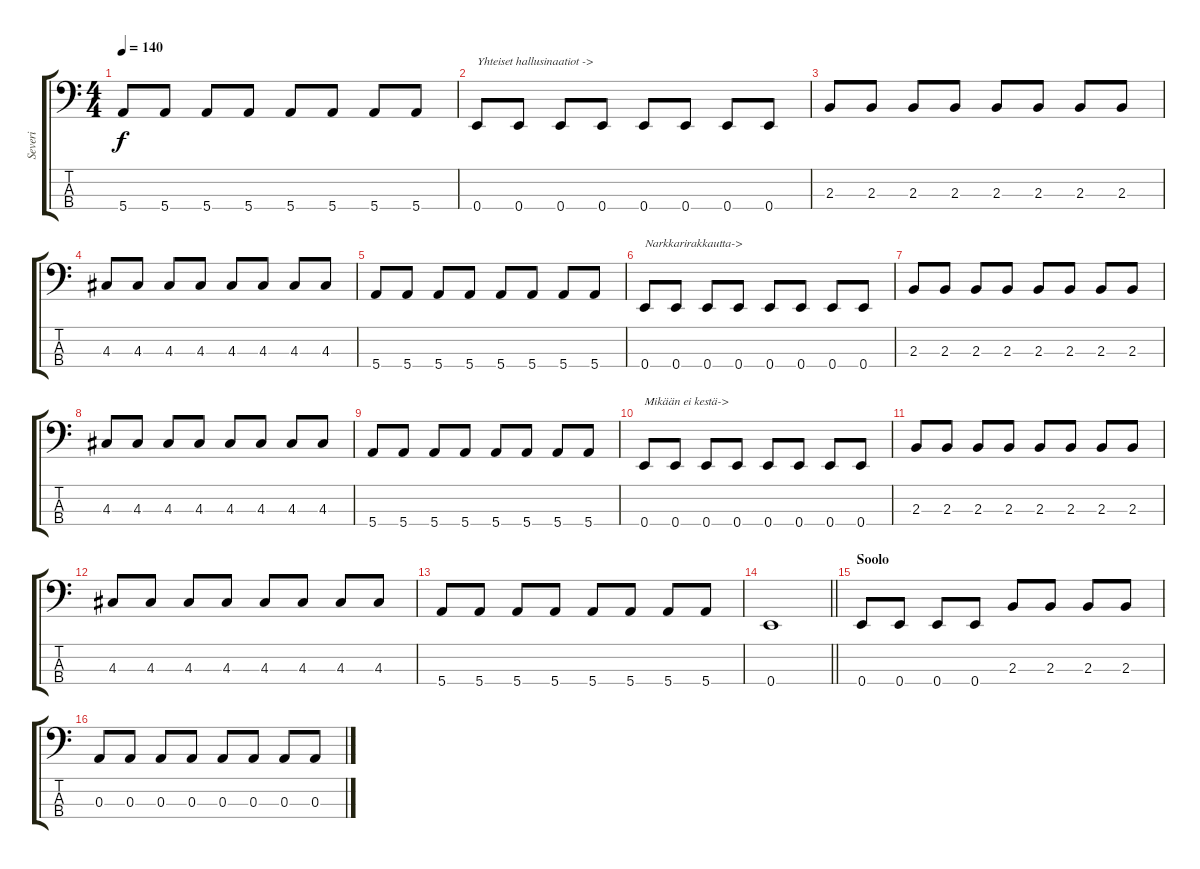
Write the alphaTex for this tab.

\track ("Severi" "Severi") {instrument electricbassfinger}
\staff {score tabs}
\tuning (G2 D2 A1 E1) {hide}
\ts (4 4)
\tempo 140
\clef f4
\ks c
5.4.8{dy f} 5.4.8 5.4.8 5.4.8 5.4.8 5.4.8 5.4.8 5.4.8 |
0.4.8{txt "Yhteiset hallusinaatiot ->"} 0.4.8 0.4.8 0.4.8 0.4.8 0.4.8 0.4.8 0.4.8 |
2.3.8 2.3.8 2.3.8 2.3.8 2.3.8 2.3.8 2.3.8 2.3.8 |
4.3.8 4.3.8 4.3.8 4.3.8 4.3.8 4.3.8 4.3.8 4.3.8 |
5.4.8 5.4.8 5.4.8 5.4.8 5.4.8 5.4.8 5.4.8 5.4.8 |
0.4.8{txt "Narkkarirakkautta->"} 0.4.8 0.4.8 0.4.8 0.4.8 0.4.8 0.4.8 0.4.8 |
2.3.8 2.3.8 2.3.8 2.3.8 2.3.8 2.3.8 2.3.8 2.3.8 |
4.3.8 4.3.8 4.3.8 4.3.8 4.3.8 4.3.8 4.3.8 4.3.8 |
5.4.8 5.4.8 5.4.8 5.4.8 5.4.8 5.4.8 5.4.8 5.4.8 |
0.4.8{txt "Mikään ei kestä->"} 0.4.8 0.4.8 0.4.8 0.4.8 0.4.8 0.4.8 0.4.8 |
2.3.8 2.3.8 2.3.8 2.3.8 2.3.8 2.3.8 2.3.8 2.3.8 |
4.3.8 4.3.8 4.3.8 4.3.8 4.3.8 4.3.8 4.3.8 4.3.8 |
5.4.8 5.4.8 5.4.8 5.4.8 5.4.8 5.4.8 5.4.8 5.4.8 |
\barLineRight lightlight
0.4.1 |
\section ("" "Soolo")
0.4.8 0.4.8 0.4.8 0.4.8 2.3.8 2.3.8 2.3.8 2.3.8 |
0.3.8 0.3.8 0.3.8 0.3.8 0.3.8 0.3.8 0.3.8 0.3.8
